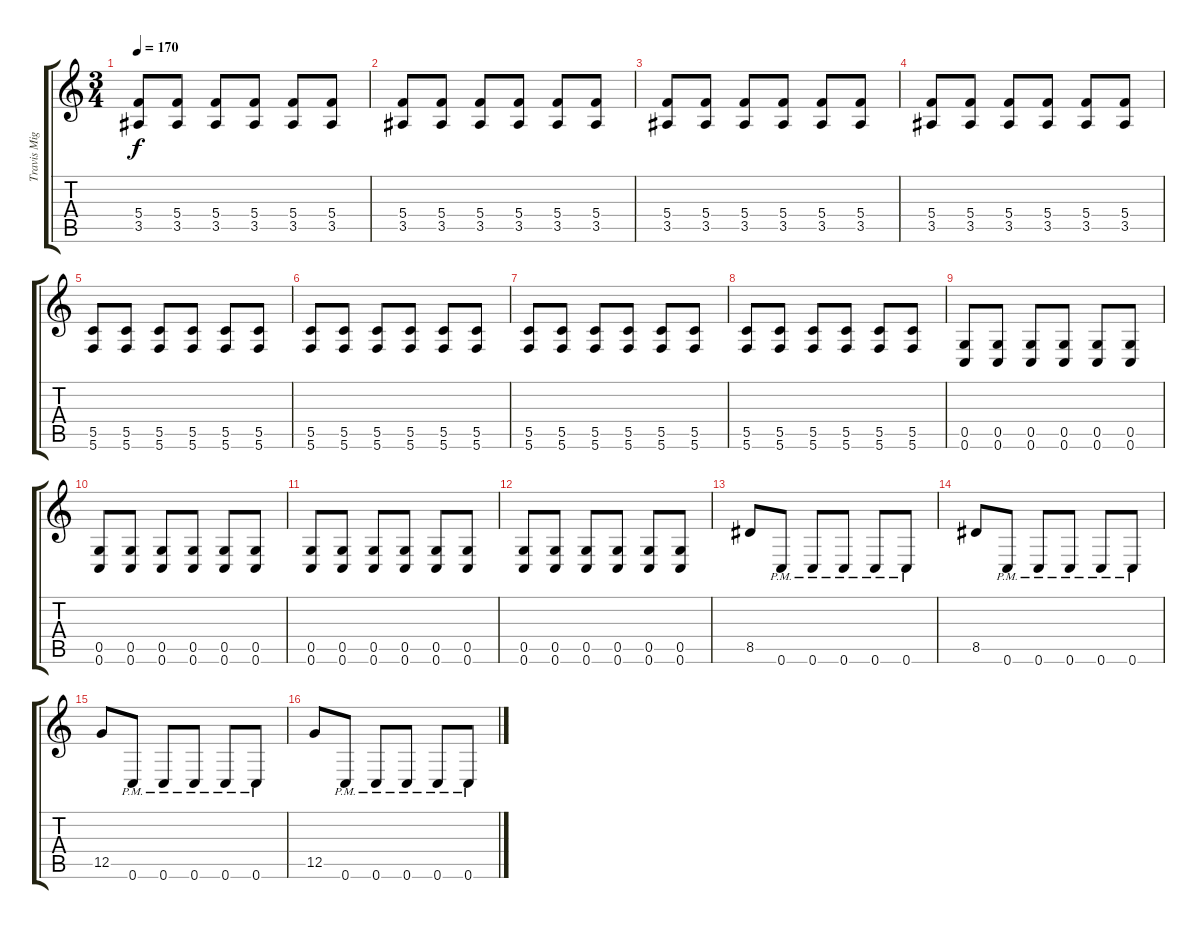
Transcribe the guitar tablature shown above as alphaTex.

\track ("Travis Miguel" "Travis Mig") {instrument distortionguitar}
\staff {score tabs}
\tuning (D4 A3 F3 C3 G2 C2) {hide}
\ts (3 4)
\tempo 170
\clef g2
\ks c
(5.4 3.5).8{dy f} (5.4 3.5).8 (5.4 3.5).8 (5.4 3.5).8 (5.4 3.5).8 (5.4 3.5).8 |
(5.4 3.5).8 (5.4 3.5).8 (5.4 3.5).8 (5.4 3.5).8 (5.4 3.5).8 (5.4 3.5).8 |
(5.4 3.5).8 (5.4 3.5).8 (5.4 3.5).8 (5.4 3.5).8 (5.4 3.5).8 (5.4 3.5).8 |
(5.4 3.5).8 (5.4 3.5).8 (5.4 3.5).8 (5.4 3.5).8 (5.4 3.5).8 (5.4 3.5).8 |
(5.5 5.6).8 (5.5 5.6).8 (5.5 5.6).8 (5.5 5.6).8 (5.5 5.6).8 (5.5 5.6).8 |
(5.5 5.6).8 (5.5 5.6).8 (5.5 5.6).8 (5.5 5.6).8 (5.5 5.6).8 (5.5 5.6).8 |
(5.5 5.6).8 (5.5 5.6).8 (5.5 5.6).8 (5.5 5.6).8 (5.5 5.6).8 (5.5 5.6).8 |
(5.5 5.6).8 (5.5 5.6).8 (5.5 5.6).8 (5.5 5.6).8 (5.5 5.6).8 (5.5 5.6).8 |
(0.5 0.6).8 (0.5 0.6).8 (0.5 0.6).8 (0.5 0.6).8 (0.5 0.6).8 (0.5 0.6).8 |
(0.5 0.6).8 (0.5 0.6).8 (0.5 0.6).8 (0.5 0.6).8 (0.5 0.6).8 (0.5 0.6).8 |
(0.5 0.6).8 (0.5 0.6).8 (0.5 0.6).8 (0.5 0.6).8 (0.5 0.6).8 (0.5 0.6).8 |
(0.5 0.6).8 (0.5 0.6).8 (0.5 0.6).8 (0.5 0.6).8 (0.5 0.6).8 (0.5 0.6).8 |
8.5.8 0.6{pm}.8 0.6{pm}.8 0.6{pm}.8 0.6{pm}.8 0.6{pm}.8 |
8.5.8 0.6{pm}.8 0.6{pm}.8 0.6{pm}.8 0.6{pm}.8 0.6{pm}.8 |
12.5.8 0.6{pm}.8 0.6{pm}.8 0.6{pm}.8 0.6{pm}.8 0.6{pm}.8 |
12.5.8 0.6{pm}.8 0.6{pm}.8 0.6{pm}.8 0.6{pm}.8 0.6{pm}.8
